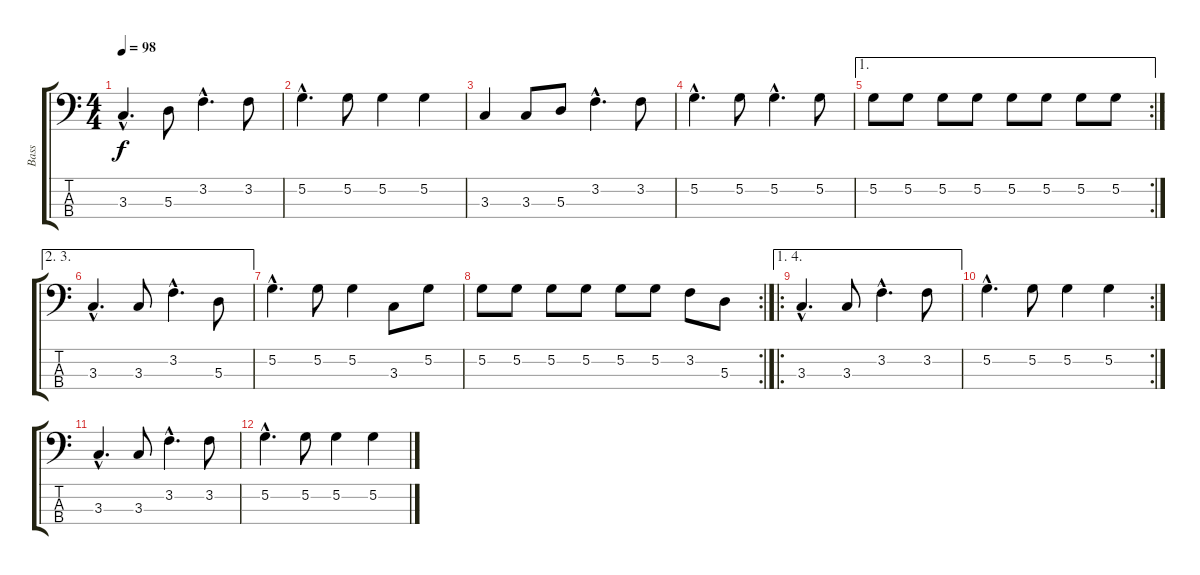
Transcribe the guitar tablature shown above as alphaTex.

\track ("Bass" "Bass") {instrument electricbassfinger}
\staff {score tabs}
\tuning (G2 D2 A1 E1) {hide}
\ts (4 4)
\tempo 98
\clef f4
\ks c
3.3{hac}.4{d dy f} 5.3.8 3.2{hac}.4{d} 3.2.8 |
5.2{hac}.4{d} 5.2.8 5.2.4 5.2.4 |
3.3.4 3.3.8 5.3.8 3.2{hac}.4{d} 3.2.8 |
5.2{hac}.4{d} 5.2.8 5.2{hac}.4{d} 5.2.8 |
\ae 1
\rc 2
5.2.8 5.2.8 5.2.8 5.2.8 5.2.8 5.2.8 5.2.8 5.2.8 |
\ae (2 3)
3.3{hac}.4{d} 3.3.8 3.2{hac}.4{d} 5.3.8 |
5.2{hac}.4{d} 5.2.8 5.2.4 3.3.8 5.2.8 |
\rc 2
5.2.8 5.2.8 5.2.8 5.2.8 5.2.8 5.2.8 3.2.8 5.3.8 |
\ae (1 4)
\ro
3.3{hac}.4{d} 3.3.8 3.2{hac}.4{d} 3.2.8 |
\rc 2
5.2{hac}.4{d} 5.2.8 5.2.4 5.2.4 |
3.3{hac}.4{d} 3.3.8 3.2{hac}.4{d} 3.2.8 |
5.2{hac}.4{d} 5.2.8 5.2.4 5.2.4
